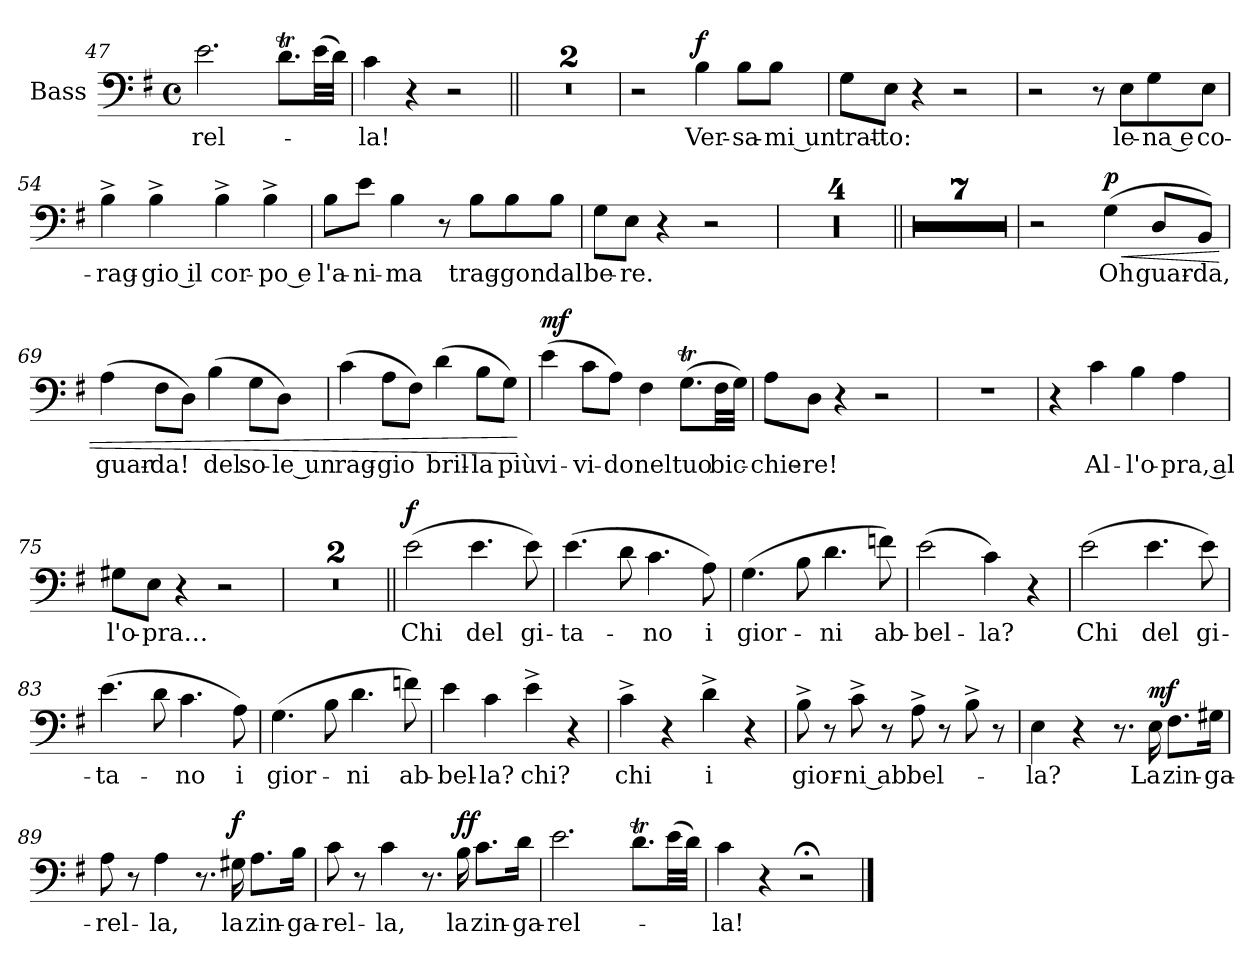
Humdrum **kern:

**kern	**text	**dynam
*part1	*part1	*part1
*staff1	*staff1	*staff1
*I"Bass	*	*
*I'B.	*	*
*clefF4	*	*
*k[f#]	*	*
*M4/4	*	*
*met(c)	*	*
=47	=47	=47
!	!LO:LY:b	!
2.e\	-rel-	.
8.dT\L	.	.
(>32e\LL	.	.
32d\JJJ)	.	.
=48	=48	=48
!	!LO:LY:b	!
4c\	-la!	.
4r	.	.
2r	.	.
!!LO:PB:g=z
=49||	=49||	=49||
1r	.	.
=50	=50	=50
1r	.	.
=51	=51	=51
2r	.	.
!	!LO:LY:b	!LO:DY:a
4B\	Ver-	f
!	!LO:LY:b	!
8B\L	-sa-	.
!	!LO:LY:b	!
8B\J	mi un	.
=52	=52	=52
!	!LO:LY:b	!
8G\L	trat-	.
!	!LO:LY:b	!
8E\J	-to:	.
4r	.	.
2r	.	.
=53	=53	=53
2r	.	.
8r	.	.
!	!LO:LY:b	!
8E\L	le-	.
!	!LO:LY:b	!
8G\	na e	.
!	!LO:LY:b	!
8E\J	co-	.
=54	=54	=54
!	!LO:LY:b	!
4B^\	-rag-	.
!	!LO:LY:b	!
4B^\	gio il	.
!	!LO:LY:b	!
4B^\	cor-	.
!	!LO:LY:b	!
4B^\	-po e	.
=55	=55	=55
!	!LO:LY:b	!
8B\L	l'a-	.
!	!LO:LY:b	!
8e\J	-ni-	.
!	!LO:LY:b	!
4B\	-ma	.
8r	.	.
!	!LO:LY:b	!
8B\L	trag-	.
!	!LO:LY:b	!
8B\	-gon	.
!	!LO:LY:b	!
8B\J	dal	.
=56	=56	=56
!	!LO:LY:b	!
8G\L	be-	.
!	!LO:LY:b	!
8E\J	-re.	.
4r	.	.
2r	.	.
=57	=57	=57
1r	.	.
=58	=58	=58
1r	.	.
=59	=59	=59
1r	.	.
=60	=60	=60
1r	.	.
!!LO:PB:g=z
=61||	=61||	=61||
1r	.	.
=62	=62	=62
1r	.	.
=63	=63	=63
1r	.	.
=64	=64	=64
1r	.	.
=65	=65	=65
1r	.	.
=66	=66	=66
1r	.	.
=67	=67	=67
1r	.	.
=68	=68	=68
2r	.	.
!	!LO:LY:b	!LO:HP:b
!	!	!LO:DY:n=1:a
(>4G\	Oh	< p
!	!LO:LY:b	!
8D/L	guar-	.
!	!LO:LY:b	!
8BB/J)	-da,	.
!!LO:PB:g=z
=69	=69	=69
!	!LO:LY:b	!
(>4A\	guar-	.
!	!LO:LY:b	!
8F#\L	-da!	.
8D\J)	.	.
!	!LO:LY:b	!
(>4B\	del	.
!	!LO:LY:b	!
8G\L	so-	.
!	!LO:LY:b	!
8D\J)	le un	.
=70	=70	=70
!	!LO:LY:b	!
(>4c\	rag-	.
!	!LO:LY:b	!
8A\L	-gio	.
8F#\J)	.	.
!	!LO:LY:b	!
(>4d\	bril-	.
!	!LO:LY:b	!
8B\L	-la	.
!	!LO:LY:b	!
8G\J)	più	.
.	.	[
=71	=71	=71
!	!LO:LY:b	!LO:DY:a
(>4e\	vi-	mf
!	!LO:LY:b	!
8c\L	-vi-	.
!	!LO:LY:b	!
8A\J)	-do	.
!	!LO:LY:b	!
4F#\	nel	.
!	!LO:LY:b	!
(>8.GT\L	tuo	.
!	!LO:LY:b	!
32F#\LL	bic-	.
32G\JJJ)	.	.
=72	=72	=72
!	!LO:LY:b	!
8A\L	-chie-	.
!	!LO:LY:b	!
8D\J	-re!	.
4r	.	.
2r	.	.
=73	=73	=73
1r	.	.
=74	=74	=74
4r	.	.
!	!LO:LY:b	!
4c\	Al-	.
!	!LO:LY:b	!
4B\	-l'o-	.
!	!LO:LY:b	!
4A\	pra, al	.
=75	=75	=75
!	!LO:LY:b	!
8G#X\L	-l'o-	.
!	!LO:LY:b	!
8E\J	-pra…	.
4r	.	.
2r	.	.
=76	=76	=76
1r	.	.
=77	=77	=77
1r	.	.
!!LO:PB:g=z
=78||	=78||	=78||
!	!LO:LY:b	!LO:DY:a
(>2e\	Chi	f
!	!LO:LY:b	!
4.e\	del	.
!	!LO:LY:b	!
8e\)	gi-	.
=79	=79	=79
!	!LO:LY:b	!
(>4.e\	-ta-	.
8d\	.	.
!	!LO:LY:b	!
4.c\	-no	.
!	!LO:LY:b	!
8A\)	i	.
=80	=80	=80
!	!LO:LY:b	!
(>4.G\	gior-	.
8B\	.	.
!	!LO:LY:b	!
4.d\	-ni	.
!	!LO:LY:b	!
8fn\)	ab-	.
=81	=81	=81
!	!LO:LY:b	!
(>2e\	-bel-	.
!	!LO:LY:b	!
4c\)	-la?	.
4r	.	.
=82	=82	=82
!	!LO:LY:b	!
(>2e\	Chi	.
!	!LO:LY:b	!
4.e\	del	.
!	!LO:LY:b	!
8e\)	gi-	.
=83	=83	=83
!	!LO:LY:b	!
(>4.e\	-ta-	.
8d\	.	.
!	!LO:LY:b	!
4.c\	-no	.
!	!LO:LY:b	!
8A\)	i	.
=84	=84	=84
!	!LO:LY:b	!
(>4.G\	gior-	.
8B\	.	.
!	!LO:LY:b	!
4.d\	-ni	.
!	!LO:LY:b	!
8fn\)	ab-	.
=85	=85	=85
!	!LO:LY:b	!
4e\	-bel-	.
!	!LO:LY:b	!
4c\	-la?	.
!	!LO:LY:b	!
4e^\	chi?	.
4r	.	.
=86	=86	=86
!	!LO:LY:b	!
4c^\	chi	.
4r	.	.
!	!LO:LY:b	!
4d^\	i	.
4r	.	.
=87	=87	=87
!	!LO:LY:b	!
8B^\	gior-	.
8r	.	.
!	!LO:LY:b	!
8c^\	ni ab	.
8r	.	.
!	!LO:LY:b	!
8A^\	-bel-	.
8r	.	.
8B^\	.	.
8r	.	.
=88	=88	=88
!	!LO:LY:b	!
4E\	-la?	.
4r	.	.
8.r	.	.
!	!LO:LY:b	!LO:DY:a
16E\	La	mf
!	!LO:LY:b	!
8.F#\L	zin-	.
!	!LO:LY:b	!
16G#X\Jk	-ga-	.
=89	=89	=89
!	!LO:LY:b	!
8A\	-rel-	.
8r	.	.
!	!LO:LY:b	!
4A\	-la,	.
8.r	.	.
!	!LO:LY:b	!LO:DY:a
16G#X\	la	f
!	!LO:LY:b	!
8.A\L	zin-	.
!	!LO:LY:b	!
16B\Jk	-ga-	.
=90	=90	=90
!	!LO:LY:b	!
8c\	-rel-	.
8r	.	.
!	!LO:LY:b	!
4c\	-la,	.
8.r	.	.
!	!LO:LY:b	!LO:DY:a
16B\	la	ff
!	!LO:LY:b	!
8.c\L	zin-	.
!	!LO:LY:b	!
16d\Jk	-ga-	.
=91	=91	=91
!	!LO:LY:b	!
2.e\	-rel-	.
8.dT\L	.	.
(>32e\LL	.	.
32d\JJJ)	.	.
=92	=92	=92
!	!LO:LY:b	!
4c\	-la!	.
4r	.	.
2r;<	.	.
==	==	==
*-	*-	*-
